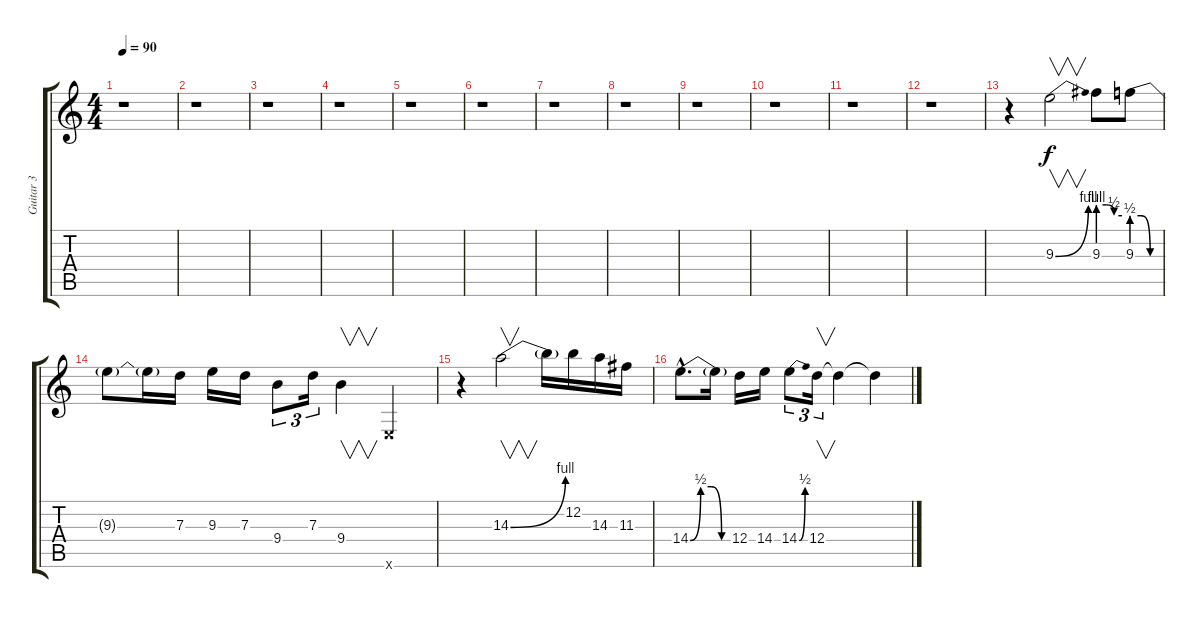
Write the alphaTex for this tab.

\track ("Guitar 3" "Guitar 3") {instrument distortionguitar}
\staff {score tabs}
\tuning (E4 B3 G3 D3 A2 E2) {hide}
\ts (4 4)
\tempo 90
\clef g2
\ks c
r.1{dy f} |
r.1 |
r.1 |
r.1 |
r.1 |
r.1 |
r.1 |
r.1 |
r.1 |
r.1 |
r.1 |
r.1 |
r.4 9.3{be (bend 0 0 60 4)}.2{v} 9.3{be (custom 0 4 20 4 40 2 60 2)}.8 9.3{be (custom 0 2 20 2 40 0 60 0)}.8 |
9.3{t}.8 9.3{t}.16 7.3.16 9.3.16 7.3.16 9.4.8{tu (3 2)} 7.3.16{tu (3 2)} 9.4.4{v} 0.6{x}.4 |
r.4 14.3{be (bend 0 0 60 4)}.2{v} 14.3{t}.16 12.2.16 14.3.16 11.3.16 |
14.4{be (custom 0 0 15 2 30 2 45 0 60 0) hac}.8{d} 14.4{t}.16 12.4.16 14.4.16 14.4{be (bend 0 0 60 2)}.8{tu (3 2)} 12.4.16{v tu (3 2)} 12.4{t}.4 12.4{t}.4
